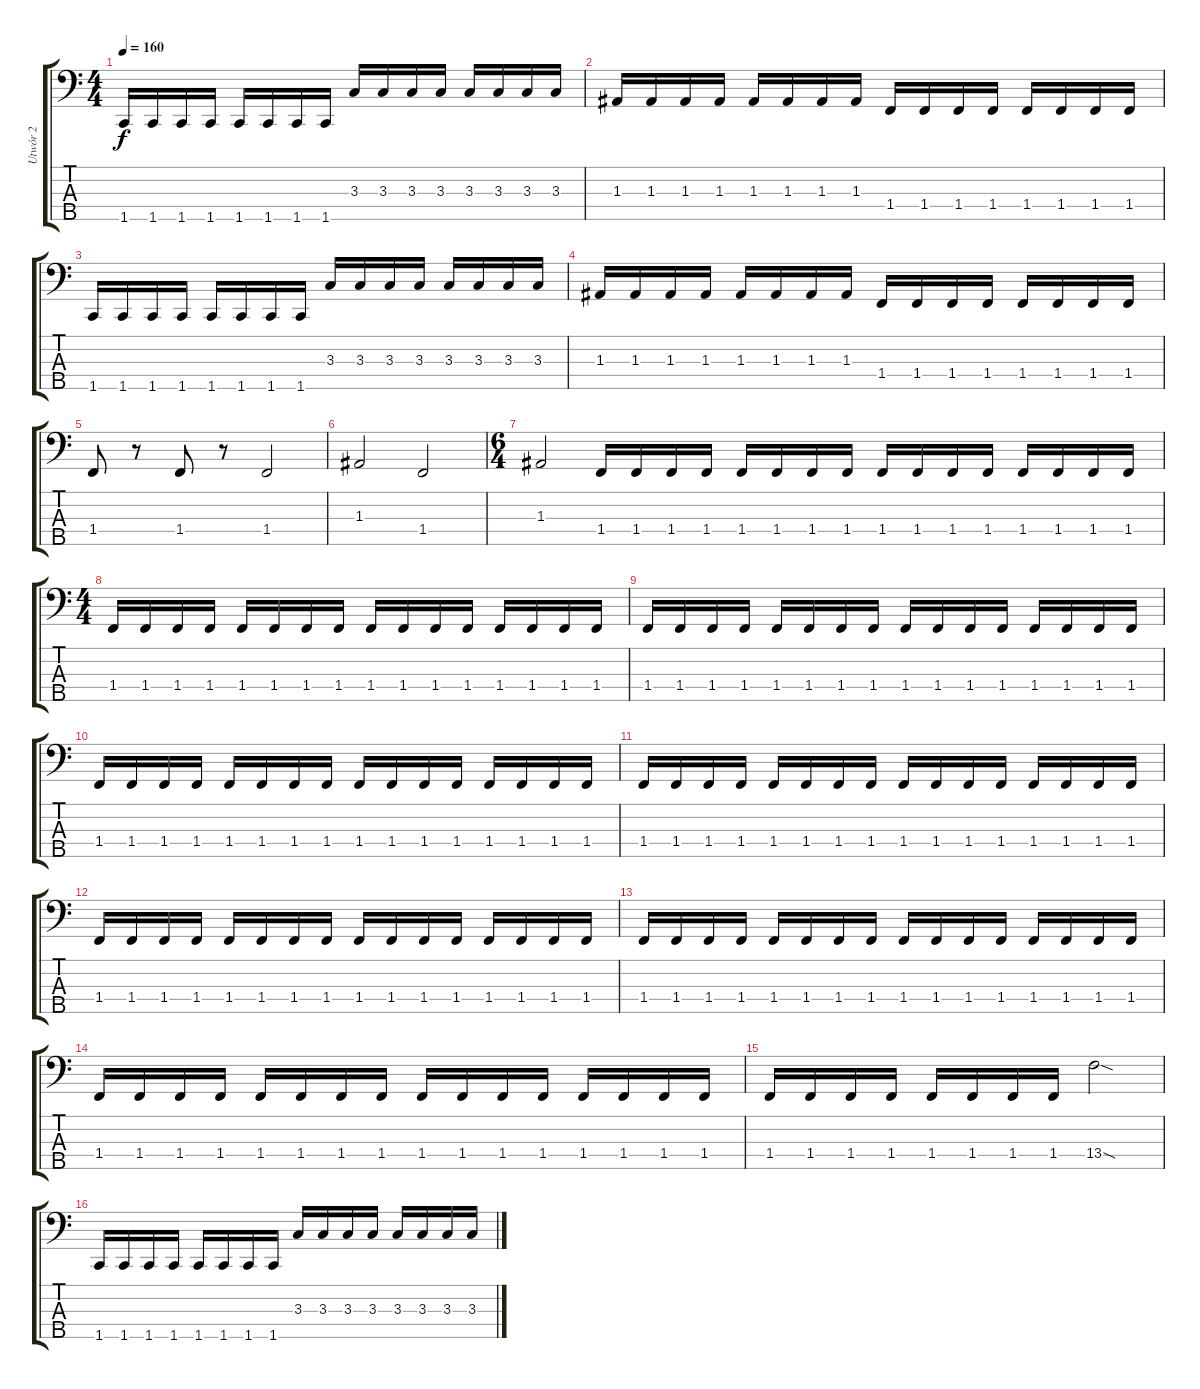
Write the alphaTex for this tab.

\track ("Utwór 2" "Utwór 2") {instrument electricbassfinger}
\staff {score tabs}
\tuning (G2 D2 A1 E1 B0) {hide}
\ts (4 4)
\tempo 160
\clef f4
\ks c
1.5.16{dy f} 1.5.16 1.5.16 1.5.16 1.5.16 1.5.16 1.5.16 1.5.16 3.3.16 3.3.16 3.3.16 3.3.16 3.3.16 3.3.16 3.3.16 3.3.16 |
1.3.16 1.3.16 1.3.16 1.3.16 1.3.16 1.3.16 1.3.16 1.3.16 1.4.16 1.4.16 1.4.16 1.4.16 1.4.16 1.4.16 1.4.16 1.4.16 |
1.5.16 1.5.16 1.5.16 1.5.16 1.5.16 1.5.16 1.5.16 1.5.16 3.3.16 3.3.16 3.3.16 3.3.16 3.3.16 3.3.16 3.3.16 3.3.16 |
1.3.16 1.3.16 1.3.16 1.3.16 1.3.16 1.3.16 1.3.16 1.3.16 1.4.16 1.4.16 1.4.16 1.4.16 1.4.16 1.4.16 1.4.16 1.4.16 |
1.4.8 r.8 1.4.8 r.8 1.4.2 |
1.3.2 1.4.2 |
\ts (6 4)
1.3.2 1.4.16 1.4.16 1.4.16 1.4.16 1.4.16 1.4.16 1.4.16 1.4.16 1.4.16 1.4.16 1.4.16 1.4.16 1.4.16 1.4.16 1.4.16 1.4.16 |
\ts (4 4)
1.4.16 1.4.16 1.4.16 1.4.16 1.4.16 1.4.16 1.4.16 1.4.16 1.4.16 1.4.16 1.4.16 1.4.16 1.4.16 1.4.16 1.4.16 1.4.16 |
1.4.16 1.4.16 1.4.16 1.4.16 1.4.16 1.4.16 1.4.16 1.4.16 1.4.16 1.4.16 1.4.16 1.4.16 1.4.16 1.4.16 1.4.16 1.4.16 |
1.4.16 1.4.16 1.4.16 1.4.16 1.4.16 1.4.16 1.4.16 1.4.16 1.4.16 1.4.16 1.4.16 1.4.16 1.4.16 1.4.16 1.4.16 1.4.16 |
1.4.16 1.4.16 1.4.16 1.4.16 1.4.16 1.4.16 1.4.16 1.4.16 1.4.16 1.4.16 1.4.16 1.4.16 1.4.16 1.4.16 1.4.16 1.4.16 |
1.4.16 1.4.16 1.4.16 1.4.16 1.4.16 1.4.16 1.4.16 1.4.16 1.4.16 1.4.16 1.4.16 1.4.16 1.4.16 1.4.16 1.4.16 1.4.16 |
1.4.16 1.4.16 1.4.16 1.4.16 1.4.16 1.4.16 1.4.16 1.4.16 1.4.16 1.4.16 1.4.16 1.4.16 1.4.16 1.4.16 1.4.16 1.4.16 |
1.4.16 1.4.16 1.4.16 1.4.16 1.4.16 1.4.16 1.4.16 1.4.16 1.4.16 1.4.16 1.4.16 1.4.16 1.4.16 1.4.16 1.4.16 1.4.16 |
1.4.16 1.4.16 1.4.16 1.4.16 1.4.16 1.4.16 1.4.16 1.4.16 13.4{sod}.2 |
1.5.16 1.5.16 1.5.16 1.5.16 1.5.16 1.5.16 1.5.16 1.5.16 3.3.16 3.3.16 3.3.16 3.3.16 3.3.16 3.3.16 3.3.16 3.3.16
